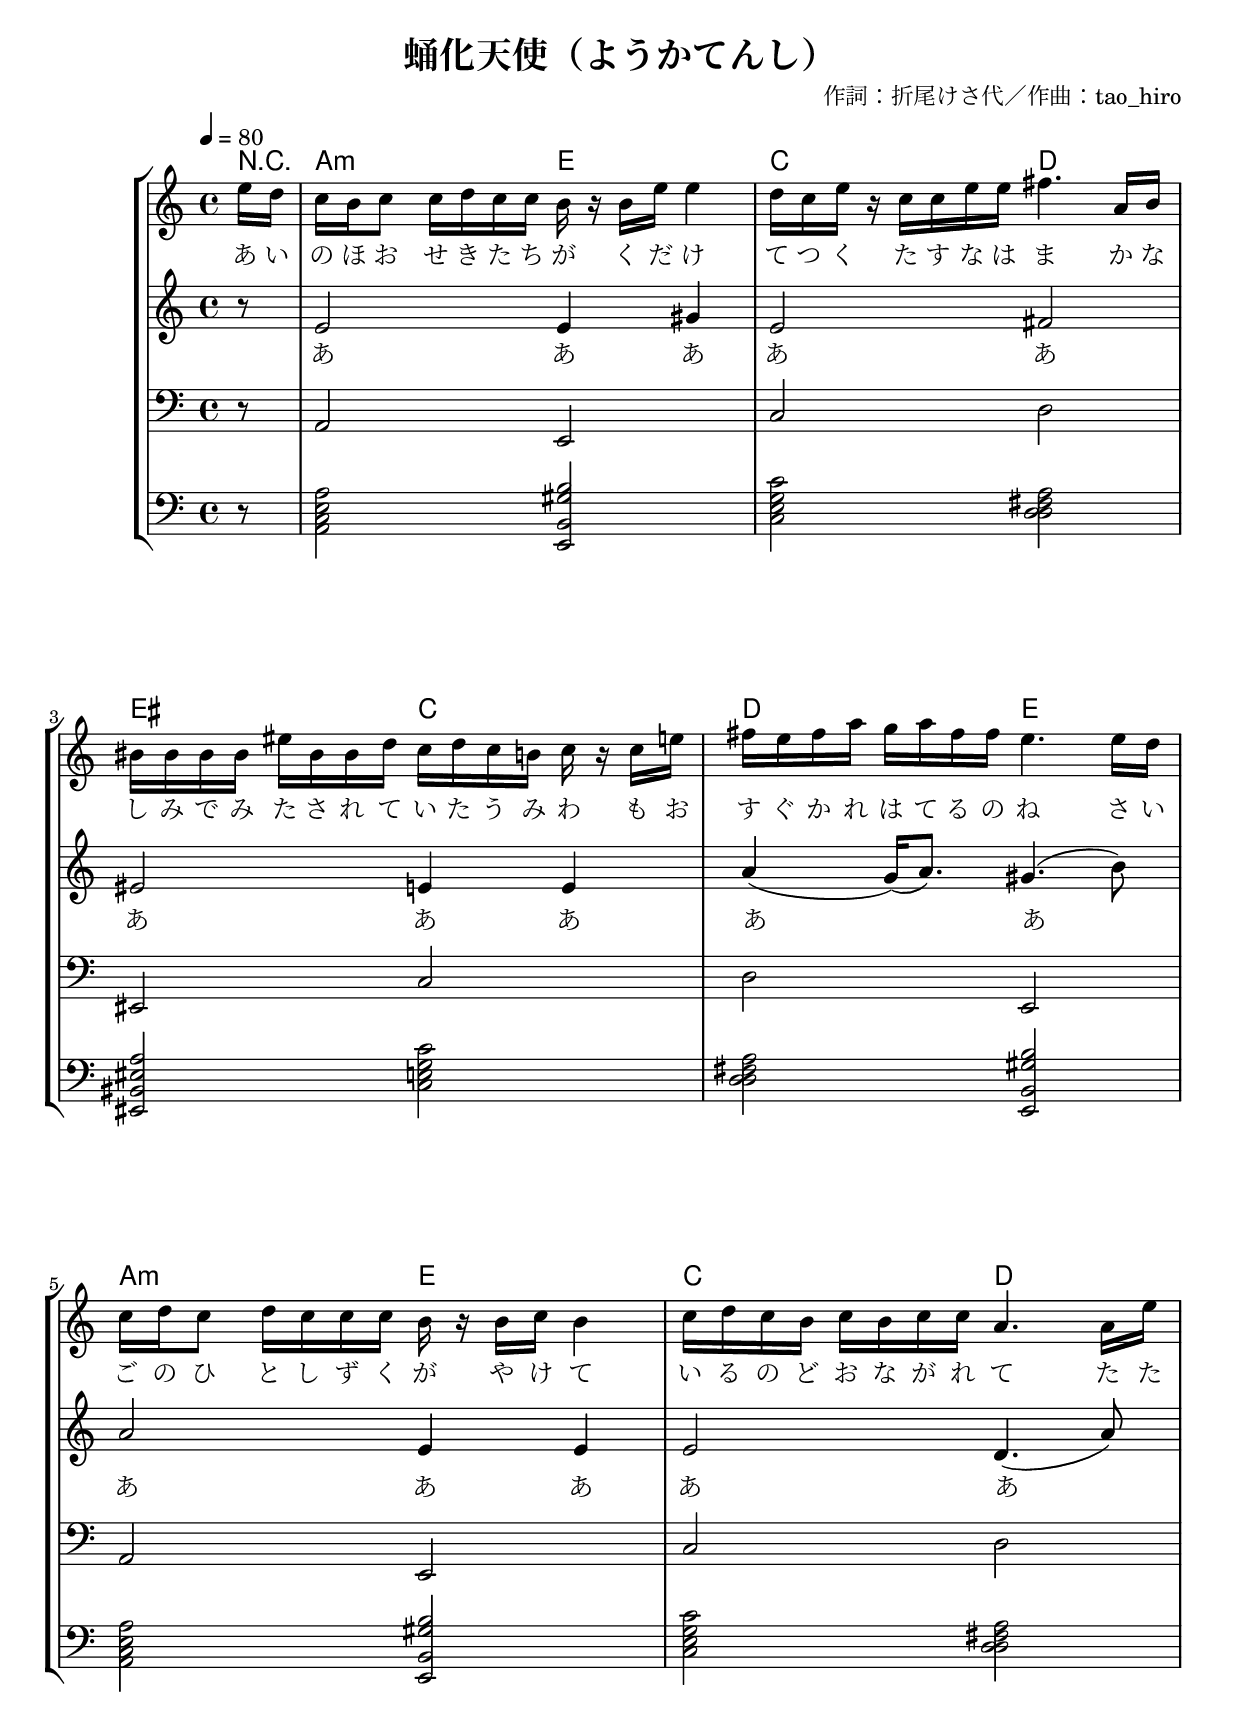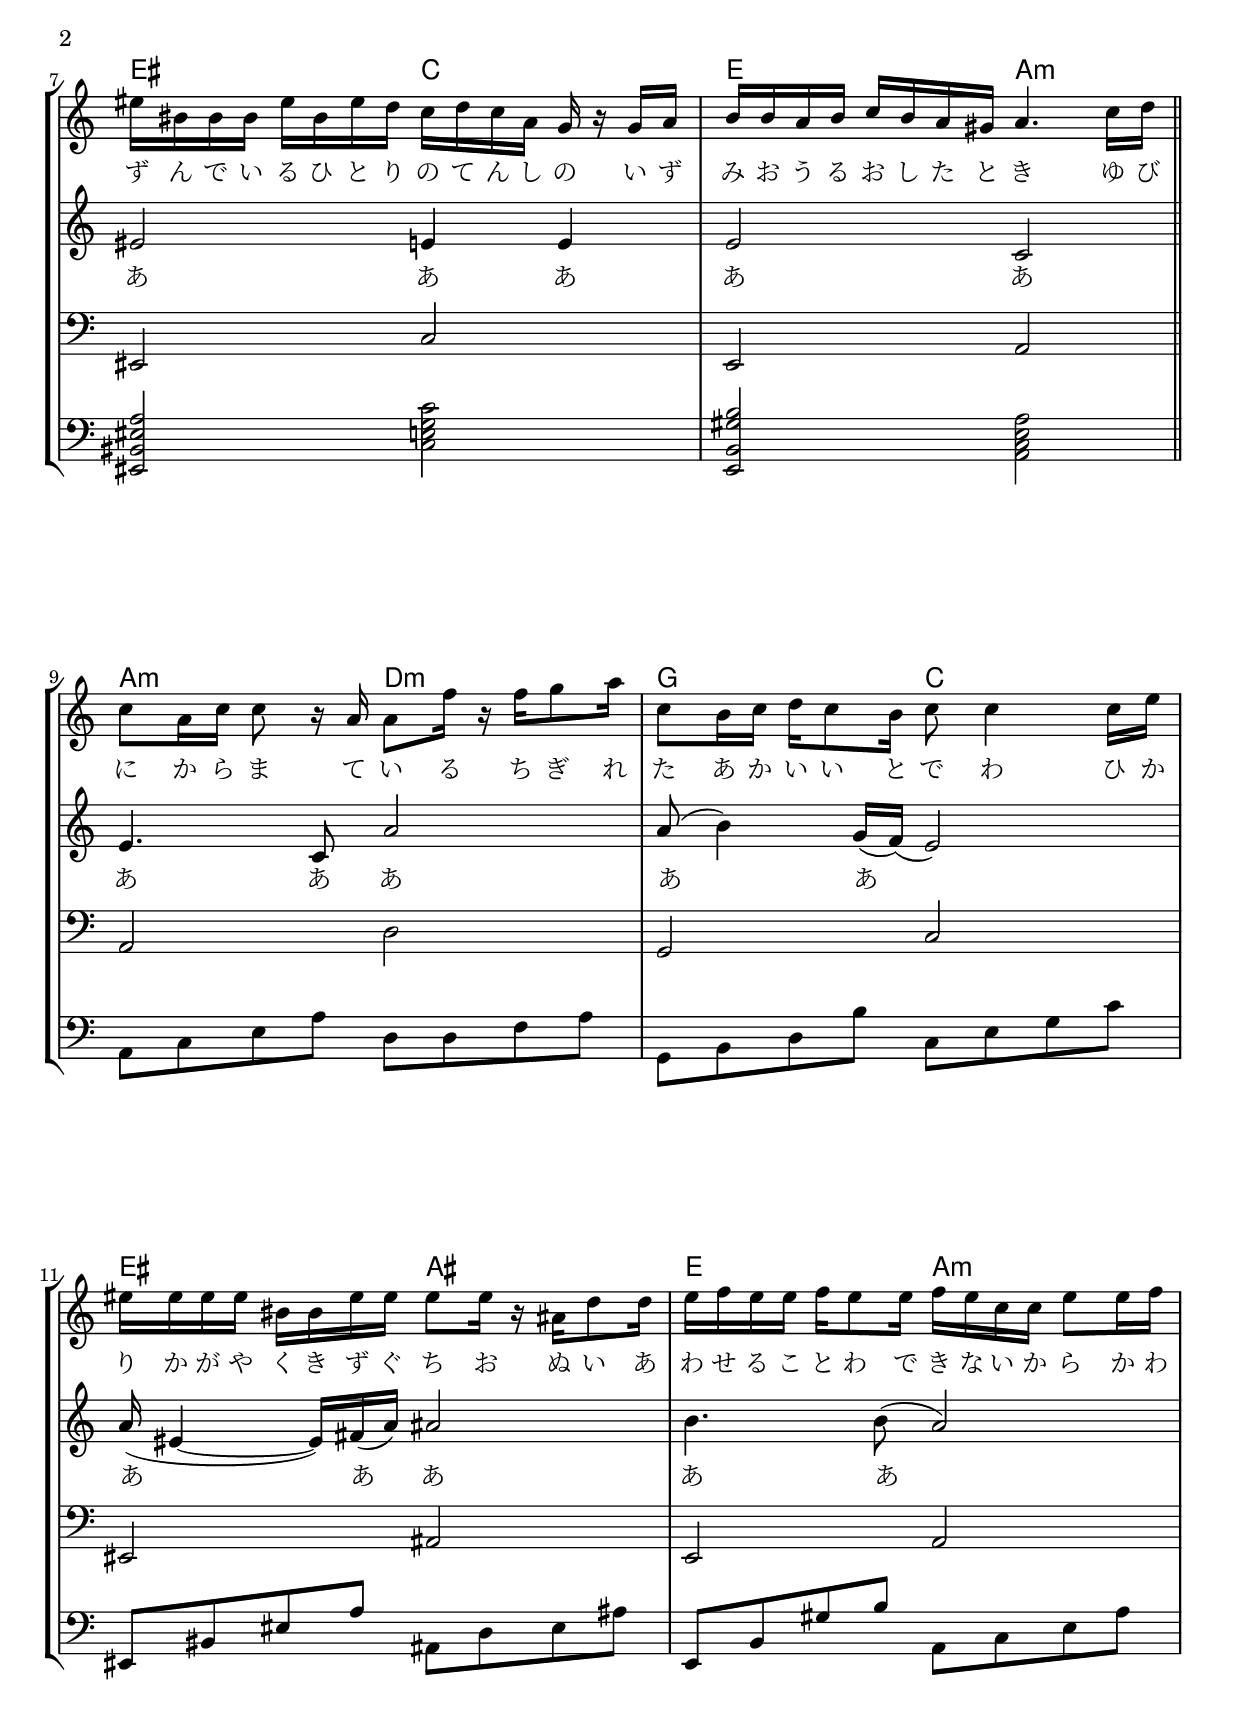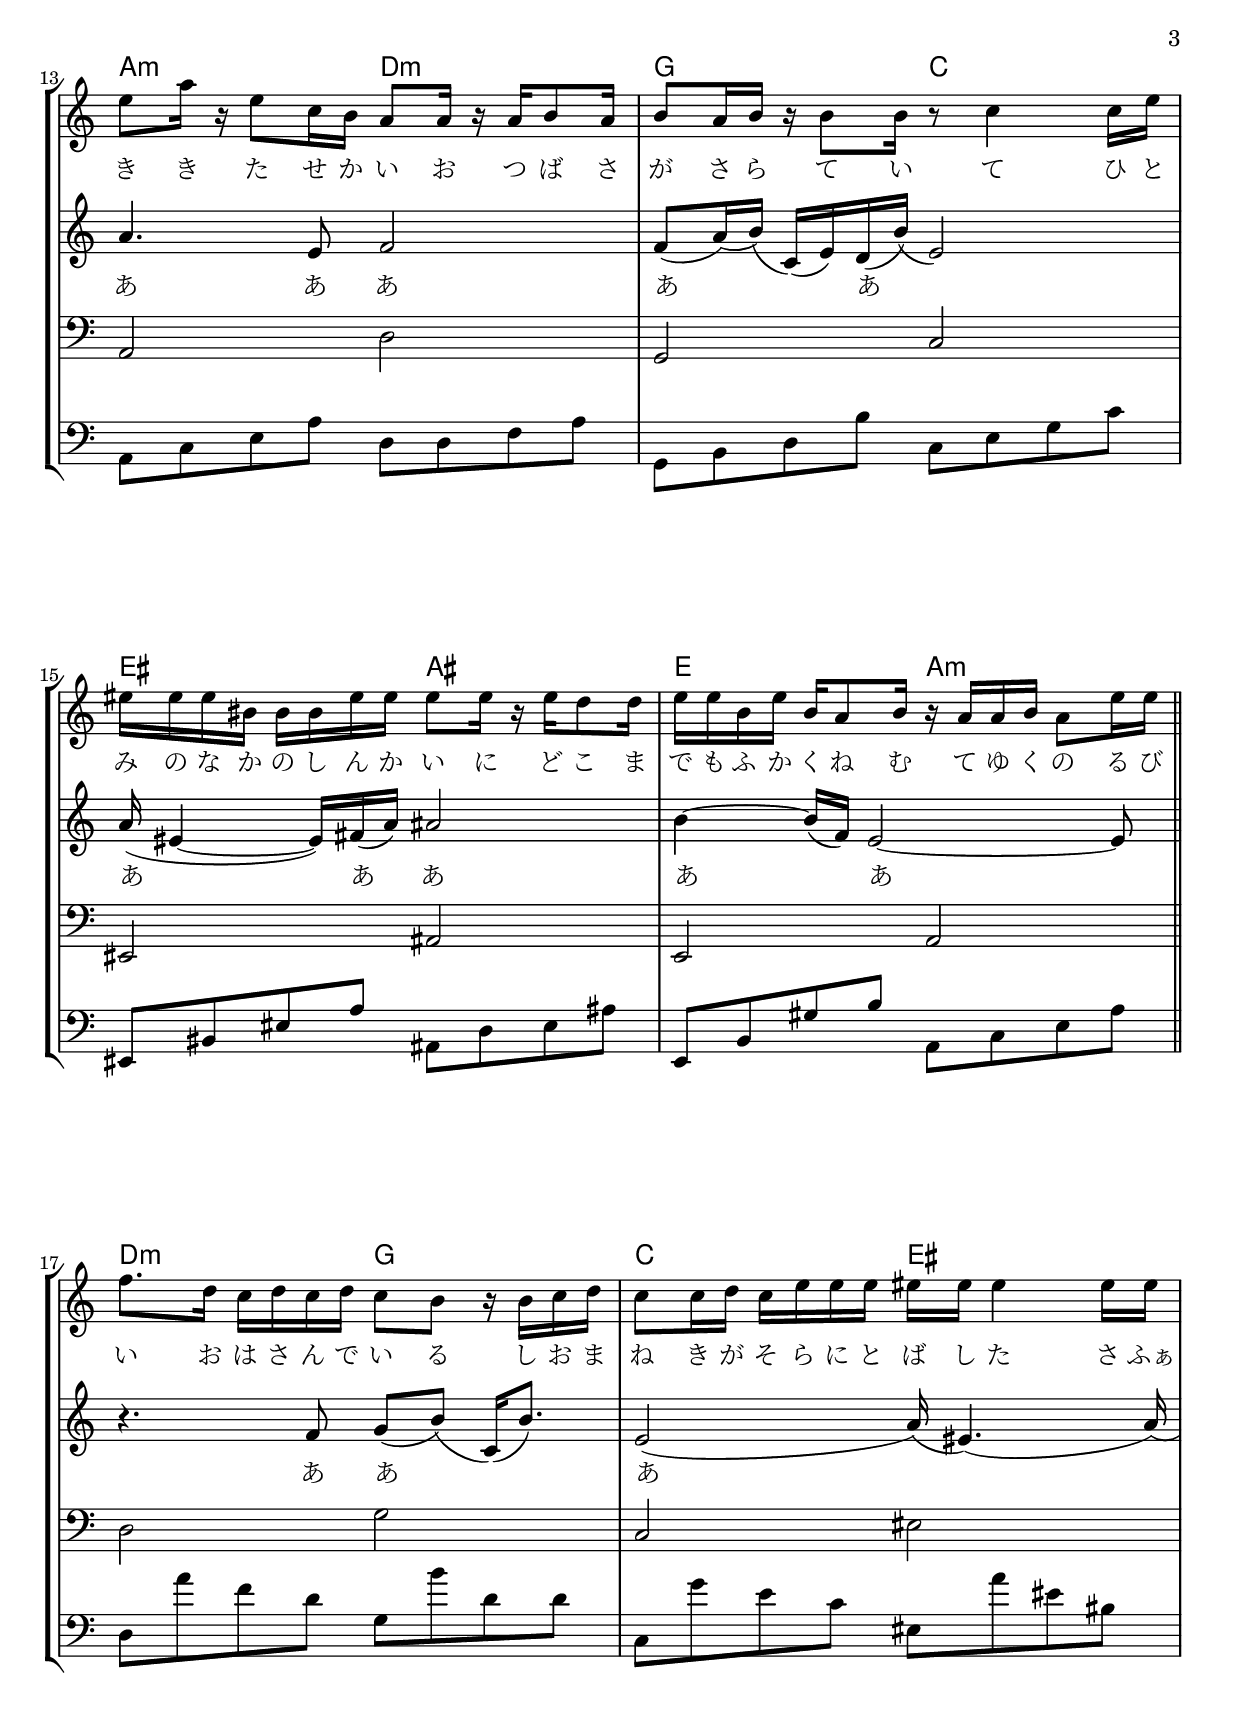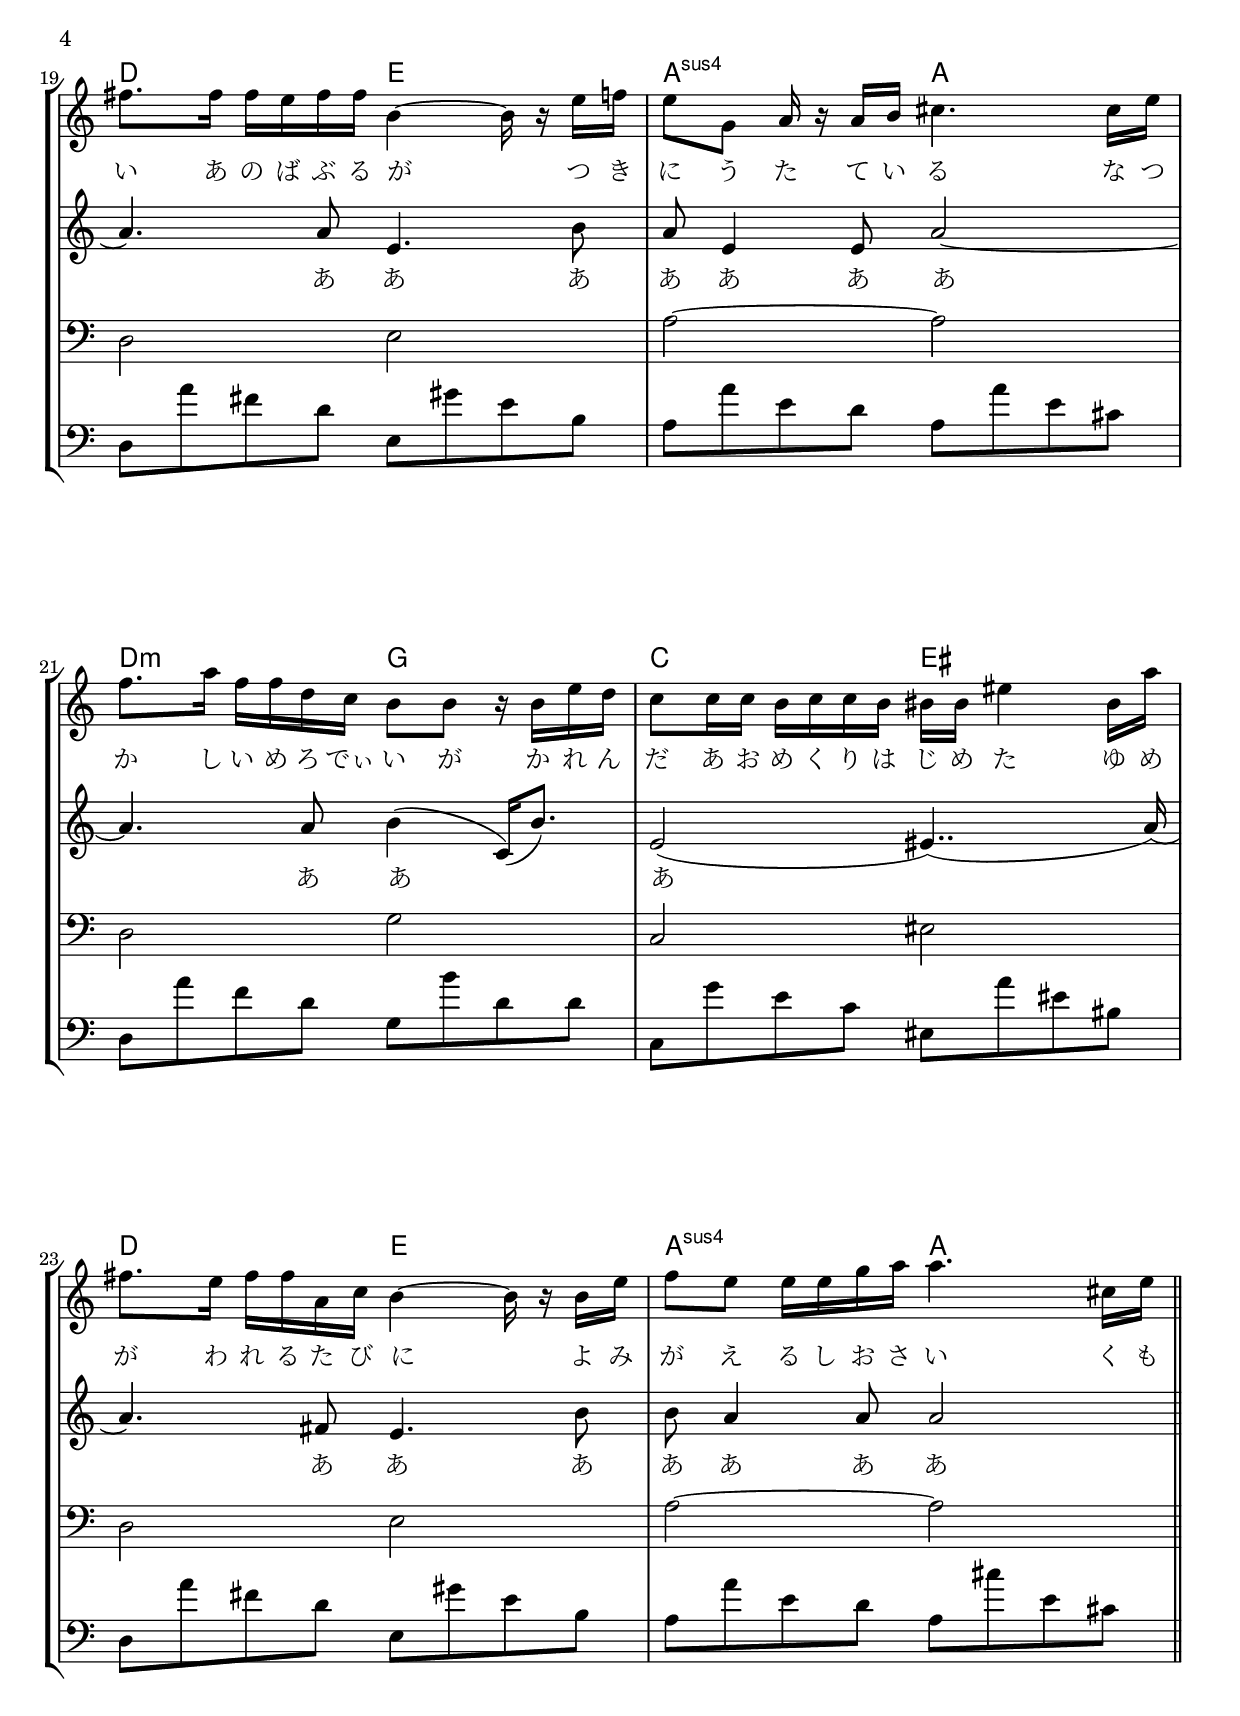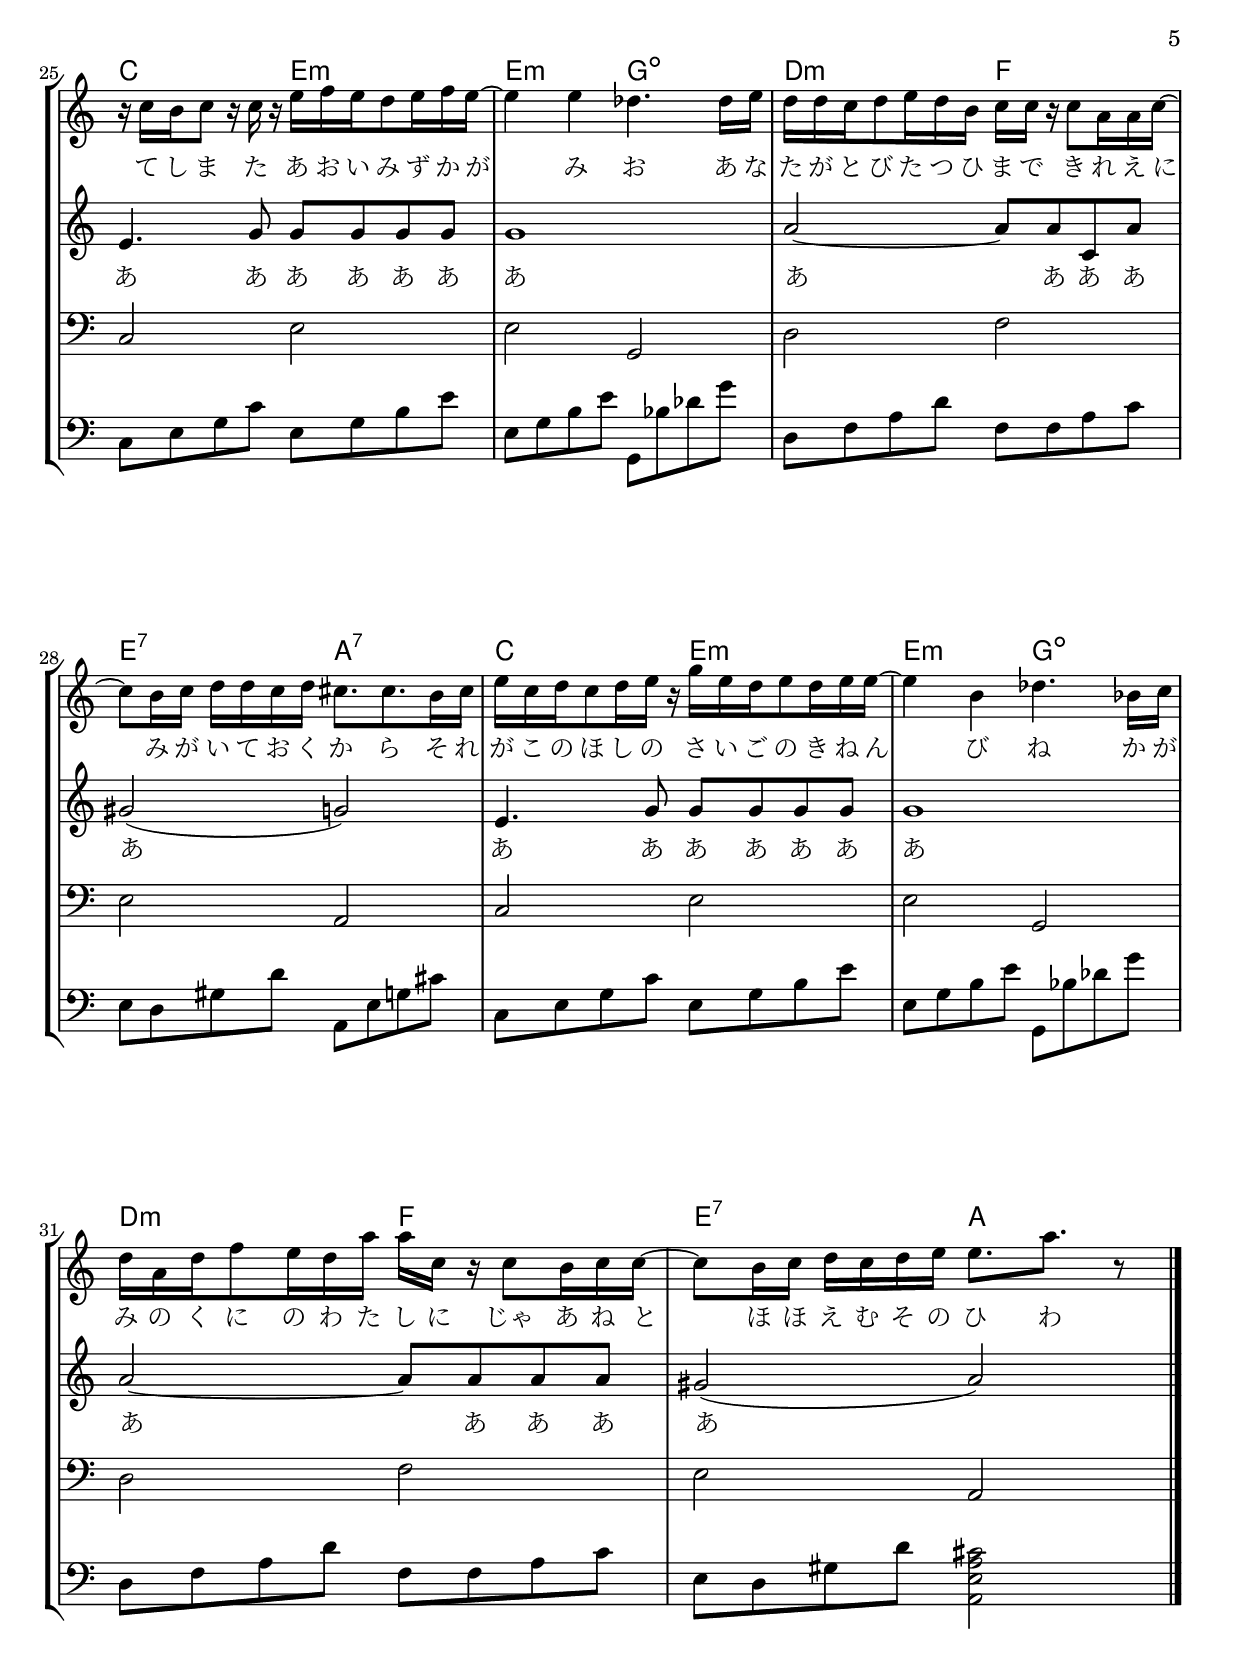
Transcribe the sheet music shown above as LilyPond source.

\version "2.12.1"

\header {
	title = \markup {蛹化天使（ようかてんし）}
	composer = \markup \center-column {作詞：折尾けさ代／作曲：tao_hiro}
}

harmony = \chordmode {
		r8a2:m e c d eis c d e a:m e c d eis c e a:m 

	a:m d:m g c eis ais e a:m a:m d:m g c eis ais e a:m 

	d:m g c eis d e a:sus4 a d:m g c eis d e a:sus4 a 

	c e:m e:m g:dim d:m f e:7 a:7 c e:m e:m g:dim d:m f e:7 a 
}

melody = {
	\set Staff.midiInstrument = #"fss0.35"
	\partial 8*1
		\key c \major
	\tempo 4 = 80
e''16  d''16 
	c''16  b'16  c''8  c''16  d''16  c''16  c''16  b'16  r16  b'16  e''16  e''4 
	d''16  c''16  e''16  r16  c''16  c''16  e''16  e''16  fis''4.  a'16  b'16 
	bis'16  bis'16  bis'16  bis'16  eis''16  bis'16  bis'16  d''16  c''16  d''16  c''16  b'16  c''16  r16  c''16  e''16 
	fis''16  e''16  fis''16  a''16  g''16  a''16  fis''16  fis''16  e''4.  e''16  d''16 
	c''16  d''16  c''8  d''16  c''16  c''16  c''16  b'16  r16  b'16  c''16  b'4 
	c''16  d''16  c''16  b'16  c''16  b'16  c''16  c''16  a'4.  a'16  e''16 
	eis''16  bis'16  bis'16  bis'16  eis''16  bis'16  eis''16  d''16  c''16  d''16  c''16  a'16  g'16  r16  g'16  a'16 
	b'16  b'16  a'16  b'16  c''16  b'16  a'16  gis'16  a'4.  	\set Staff.midiInstrument = #"fss0.35"
	c''16  d''16 
	c''8  a'16  c''16  c''8  r16  a'16  a'8  f''16  r16  f''16  g''8  a''16 
	c''8  b'16  c''16  d''16  c''8  b'16  c''8  c''4  c''16  e''16 
	eis''16  eis''16  eis''16  eis''16  bis'16  bis'16  eis''16  eis''16  eis''8  eis''16  r16  ais'16  d''8  d''16 
	e''16  f''16  e''16  e''16  f''16  e''8  e''16  f''16  e''16  c''16  c''16  e''8  e''16  f''16 
	e''8  a''16  r16  e''8  c''16  b'16  a'8  a'16  r16  a'16  b'8  a'16 
	b'8  a'16  b'16  r16  b'8  b'16  r8  c''4  c''16  e''16 
	eis''16  eis''16  eis''16  bis'16  bis'16  bis'16  eis''16  eis''16  eis''8  eis''16  r16  eis''16  d''8  d''16 
	e''16  e''16  b'16  e''16  b'16  a'8  b'16  r16  a'16  a'16  b'16  a'8  	\set Staff.midiInstrument = #"fss0.35"
	e''16  e''16 
	f''8.  d''16  c''16  d''16  c''16  d''16  c''8  b'8  r16  b'16  c''16  d''16 
	c''8  c''16  d''16  c''16  e''16  e''16  e''16  eis''16  eis''16  eis''4  eis''16  eis''16 
	fis''8.  fis''16  fis''16  e''16  fis''16  fis''16  b'4~b'16  r16  e''16  f''16 
	e''8  g'8  a'16  r16  a'16  b'16  cis''4.  cis''16  e''16 
	f''8.  a''16  f''16  f''16  d''16  c''16  b'8  b'8  r16  b'16  e''16  d''16 
	c''8  c''16  c''16  b'16  c''16  c''16  b'16  bis'16  bis'16  eis''4  bis'16  a''16 
	fis''8.  e''16  fis''16  fis''16  a'16  c''16  b'4~b'16  r16  b'16  e''16 
	f''8  e''8  e''16  e''16  g''16  a''16  a''4.  	\set Staff.midiInstrument = #"fss0.35"
	cis''16  e''16 
	r16  c''16  b'16  c''8  r16  c''16  r16  e''16  f''16  e''16  d''8  e''16  f''16  e''16~ 
	e''4  e''4  des''4.  des''16  e''16 
	d''16  d''16  c''16  d''8  e''16  d''16  b'16  c''16  c''16  r16  c''8  a'16  a'16  c''16~ 
	c''8  b'16  c''16  d''16  d''16  c''16  d''16  cis''8.  cis''8.  b'16  cis''16 
	e''16  c''16  d''16  c''8  d''16  e''16  r16  g''16  e''16  d''16  e''8  d''16  e''16  e''16~ 
	e''4  b'4  des''4.  bes'16  c''16 
	d''16  a'16  d''16  f''8  e''16  d''16  a''16  a''16  c''16  r16  c''8  b'16  c''16  c''16~ 
	c''8  b'16  c''16  d''16  c''16  d''16  e''16  e''8.  a''8.  	r8 	\bar "|."
}

words = \lyricmode {
	あ  い  の  ほ  お  せ  き  た  ち  が  く  だ  け  て  つ  く  た  す  な  は  ま  か  な  し  み  で  み  た  さ  れ  て  い  た  う  み  わ  も  お  す  ぐ  か  れ  は  て  る  の  ね  さ  い  ご  の  ひ  と  し  ず  く  が  や  け  て  い  る  の  ど  お  な  が  れ  て  た  た  ず  ん  で  い  る  ひ  と  り  の  て  ん  し  の  い  ず  み  お  う  る  お  し  た  と  き  
	ゆ  び  に  か  ら  ま  て  い  る  ち  ぎ  れ  た  あ  か  い  い  と  で  わ  ひ  か  り  か  が  や  く  き  ず  ぐ  ち  お  ぬ  い  あ  わ  せ  る  こ  と  わ  で  き  な  い  か  ら  か  わ  き  き  た  せ  か  い  お  つ  ば  さ  が  さ  ら  て  い  て  ひ  と  み  の  な  か  の  し  ん  か  い  に  ど  こ  ま  で  も  ふ  か  く  ね  む  て  ゆ  く  の  
	る  び  い  お  は  さ  ん  で  い  る  し  お  ま  ね  き  が  そ  ら  に  と  ば  し  た  さ  ふぁ  い  あ  の  ば  ぶ  る  が  つ  き  に  う  た  て  い  る  な  つ  か  し  い  め  ろ  でぃ  い  が  か  れ  ん  だ  あ  お  め  く  り  は  じ  め  た  ゆ  め  が  わ  れ  る  た  び  に  よ  み  が  え  る  し  お  さ  い  
	く  も  て  し  ま  た  あ  お  い  み  ず  か  が  み  お  あ  な  た  が  と  び  た  つ  ひ  ま  で  き  れ  え  に  み  が  い  て  お  く  か  ら  そ  れ  が  こ  の  ほ  し  の  さ  い  ご  の  き  ね  ん  び  ね  か  が  み  の  く  に  の  わ  た  し  に  じゃ  あ  ね  と  ほ  ほ  え  む  そ  の  ひ  わ  
}

secondmelody = {
	\set Staff.midiInstrument = #"Church organ"
	\partial 8*1
		\key c \major
	\tempo 4 = 80
r8  e'2  e'4  gis'4 
	e'2  fis'2 
	eis'2  e'4  e'4 
	a'4  (g'16)  (a'8.)  gis'4.  (b'8) 
	a'2  e'4  e'4 
	e'2  d'4.  (a'8) 
	eis'2  e'4  e'4 
	e'2  c'2
	\set Staff.midiInstrument = #"Church organ"
	 e'4.  c'8  a'2 
	a'8  (b'4)  g'16  (f'16)  (e'2) 
	a'16  (eis'4~eis'16)  fis'16  (a'16)  ais'2 
	b'4.  b'8  (a'2) 
	a'4.  e'8  f'2 
	f'8  (a'16)  (b'16)  (c'16)  (e'16)  d'16  (b'16)  (e'2) 
	a'16  (eis'4~eis'16)  fis'16  (a'16)  ais'2 
	b'4~b'16  (f'16)  e'2~e'8
	\set Staff.midiInstrument = #"Church organ"
	r4. f'8  g'8  (b'8)  (c'16)  (b'8.) 
	e'2  (a'16)  (eis'4.)  (a'16) 
	(a'4.)  a'8  e'4.  b'8 
	a'8  e'4  e'8  a'2~ 
	a'4.  a'8  b'4  (c'16)  (b'8.) 
	e'2  (eis'4..)  (a'16) 
	(a'4.)  fis'8  e'4.  b'8 
	b'8  a'4  a'8  a'2
	\set Staff.midiInstrument = #"Church organ"
	 e'4.  g'8  g'8  g'8  g'8  g'8 
	g'1 
	a'2~a'8  a'8  c'8  a'8 
	gis'2  (g'2) 
	e'4.  g'8  g'8  g'8  g'8  g'8 
	g'1 
	a'2~a'8  a'8  a'8  a'8 
	gis'2  (a'2)
	\bar "|."
}

secondwords = \lyricmode {
	あ  あ  あ  あ  あ  あ  あ  あ  あ  あ  あ  あ  あ  あ  あ  あ  あ  あ  あ  あ  
	あ  あ  あ  あ  あ  あ  あ  あ  あ  あ  あ  あ  あ  あ  あ  あ  あ  あ  あ  あ  
	あ  あ  あ  あ  あ  あ  あ  あ  あ  あ  あ  あ  あ  あ  あ  あ  あ  あ  あ  あ  
	あ  あ  あ  あ  あ  あ  あ  あ  あ  あ  あ  あ  あ  あ  あ  あ  あ  あ  あ  あ  あ  あ  あ  あ  
}

tempochange = {
	\tempo 4 = 80
	r1 | r1 | r1 | r1 | r1 | r1 | r1 | r1 \bar "||"
	\tempo 4 = 80
	r1 | r1 | r1 | r1 | r1 | r1 | r1 | r1 \bar "||"
	\tempo 4 = 80
	r1 | r1 | r1 | r1 | r1 | r1 | r1 | r1 \bar "||"
	\tempo 4 = 80
	r1 | r1 | r1 | r1 | r1 | r1 | r1 | r1 \bar "|."
}

mainacc = {
	\clef bass
	\set Staff.midiInstrument = #"Church organ"
	\key c \major
	\tempo 4 = 80
	\partial 8*1
	r8	a,2
	~e,2
	c2
	~d2
	eis,2
	~c2
	d2
	~e,2
	a,2
	~e,2
	c2
	~d2
	eis,2
	~c2
	e,2
	~a,2
	\bar "||"

	\set Staff.midiInstrument = #"Church organ"
	a,2
	~d2
	g,2
	~c2
	eis,2
	~ais,2
	e,2
	~a,2
	a,2
	~d2
	g,2
	~c2
	eis,2
	~ais,2
	e,2
	~a,2
	\bar "||"

	\set Staff.midiInstrument = #"Church organ"
	d2
	~g2
	c2
	~eis2
	d2
	~e2
	a2
	~a2
	d2
	~g2
	c2
	~eis2
	d2
	~e2
	a2
	~a2
	\bar "||"

	\set Staff.midiInstrument = #"Church organ"
	c2
	~e2
	e2
	~g,2
	d2
	~f2
	e2
	~a,2
	c2
	~e2
	e2
	~g,2
	d2
	~f2
	e2
	~a,2
	\bar "|."
}

subacc = {
	\clef bass
	\set Staff.midiInstrument = #"Church organ"
	\key c \major
	\tempo 4 = 80
	\partial 8*1
	r8	<a, c e a>2
	<e, b, gis b>2
	<c e g c'>2
	<d d fis a>2
	<eis, bis, eis a>2
	<c e g c'>2
	<d d fis a>2
	<e, b, gis b>2
	<a, c e a>2
	<e, b, gis b>2
	<c e g c'>2
	<d d fis a>2
	<eis, bis, eis a>2
	<c e g c'>2
	<e, b, gis b>2
	<a, c e a>2
	\bar "||"

	\set Staff.midiInstrument = #"Church organ"
	a,8 c8 e8 a8
	d8 d8 f8 a8
	g,8 b,8 d8 b8
	c8 e8 g8 c'8
	eis,8 bis,8 eis8 a8
	ais,8 d8 eis8 ais8
	e,8 b,8 gis8 b8
	a,8 c8 e8 a8
	a,8 c8 e8 a8
	d8 d8 f8 a8
	g,8 b,8 d8 b8
	c8 e8 g8 c'8
	eis,8 bis,8 eis8 a8
	ais,8 d8 eis8 ais8
	e,8 b,8 gis8 b8
	a,8 c8 e8 a8
	\bar "||"

	\set Staff.midiInstrument = #"Church organ"
	d8 a' f' d'
	g8 b' d' d'
	c8 g' e' c'
	eis8 a' eis' bis
	d8 a' fis' d'
	e8 gis' e' b
	a8 a' e' d'
	a8 a' e' cis'
	d8 a' f' d'
	g8 b' d' d'
	c8 g' e' c'
	eis8 a' eis' bis
	d8 a' fis' d'
	e8 gis' e' b
	a8 a' e' d'
	a8 cis'' e' cis'
	\bar "||"

	\set Staff.midiInstrument = #"Church organ"
	c8 e8 g8 c'8
	e8 g8 b8 e'8
	e8 g8 b8 e'8
	g,8 bes8 des'8 g'8
	d8 f8 a8 d'8
	f8 f8 a8 c'8
	e8 d8 gis8 d'8
	a,8 e8 g8 cis'8
	c8 e8 g8 c'8
	e8 g8 b8 e'8
	e8 g8 b8 e'8
	g,8 bes8 des'8 g'8
	d8 f8 a8 d'8
	f8 f8 a8 c'8
	e8 d8 gis8 d'8
	<a, e a cis'>2
	\bar "|."
}

percA = {
	\drummode {
	\partial 8*1
	r8	r1 |r1 |r1 |r1 |r1 |r1 |r1 |r1 \bar "||"
	r1 |r1 |r1 |r1 |r1 |r1 |r1 |r1 \bar "||"
	r1 |r1 |r1 |r1 |r1 |r1 |r1 |r1 \bar "||"
	r1 |r1 |r1 |r1 |r1 |r1 |r1 |r1 \bar "|."
	}
}

percB = {
	\drummode {
	\partial 8*1
	r8	r1 |r1 |r1 |r1 |r1 |r1 |r1 |r1 \bar "||"
	r1 |r1 |r1 |r1 |r1 |r1 |r1 |r1 \bar "||"
	r1 |r1 |r1 |r1 |r1 |r1 |r1 |r1 \bar "||"
	r1 |r1 |r1 |r1 |r1 |r1 |r1 |r1 \bar "|."
	}
}

percC = {
	\drummode {
	\partial 8*1
	r8	r1 |r1 |r1 |r1 |r1 |r1 |r1 |r1 \bar "||"
	r1 |r1 |r1 |r1 |r1 |r1 |r1 |r1 \bar "||"
	r1 |r1 |r1 |r1 |r1 |r1 |r1 |r1 \bar "||"
	r1 |r1 |r1 |r1 |r1 |r1 |r1 |r1 \bar "|."
	}
}

percD = {
	\drummode {
	\partial 8*1
	r8	r1 |r1 |r1 |r1 |r1 |r1 |r1 |r1 \bar "||"
	r1 |r1 |r1 |r1 |r1 |r1 |r1 |r1 \bar "||"
	r1 |r1 |r1 |r1 |r1 |r1 |r1 |r1 \bar "||"
	r1 |r1 |r1 |r1 |r1 |r1 |r1 |r1 \bar "|."
	}
}

percE = {
	\drummode {
	\partial 8*1
	r8	r1 |r1 |r1 |r1 |r1 |r1 |r1 |r1 \bar "||"
	r1 |r1 |r1 |r1 |r1 |r1 |r1 |r1 \bar "||"
	r1 |r1 |r1 |r1 |r1 |r1 |r1 |r1 \bar "||"
	r1 |r1 |r1 |r1 |r1 |r1 |r1 |r1 \bar "|."
	}
}

\score {
	<<
		\new StaffGroup <<
			\new ChordNames {\harmony}
			\new Voice = "melody" {\melody}
			\new Lyrics \lyricsto "melody" \words
			\new Voice = "secondmelody" {\secondmelody}
			\new Lyrics \lyricsto "secondmelody" \secondwords
			\new Staff = "mainacc" {\mainacc}
			\new Staff = "subacc" {\subacc}
		>>
	>>
	\layout { }
}
